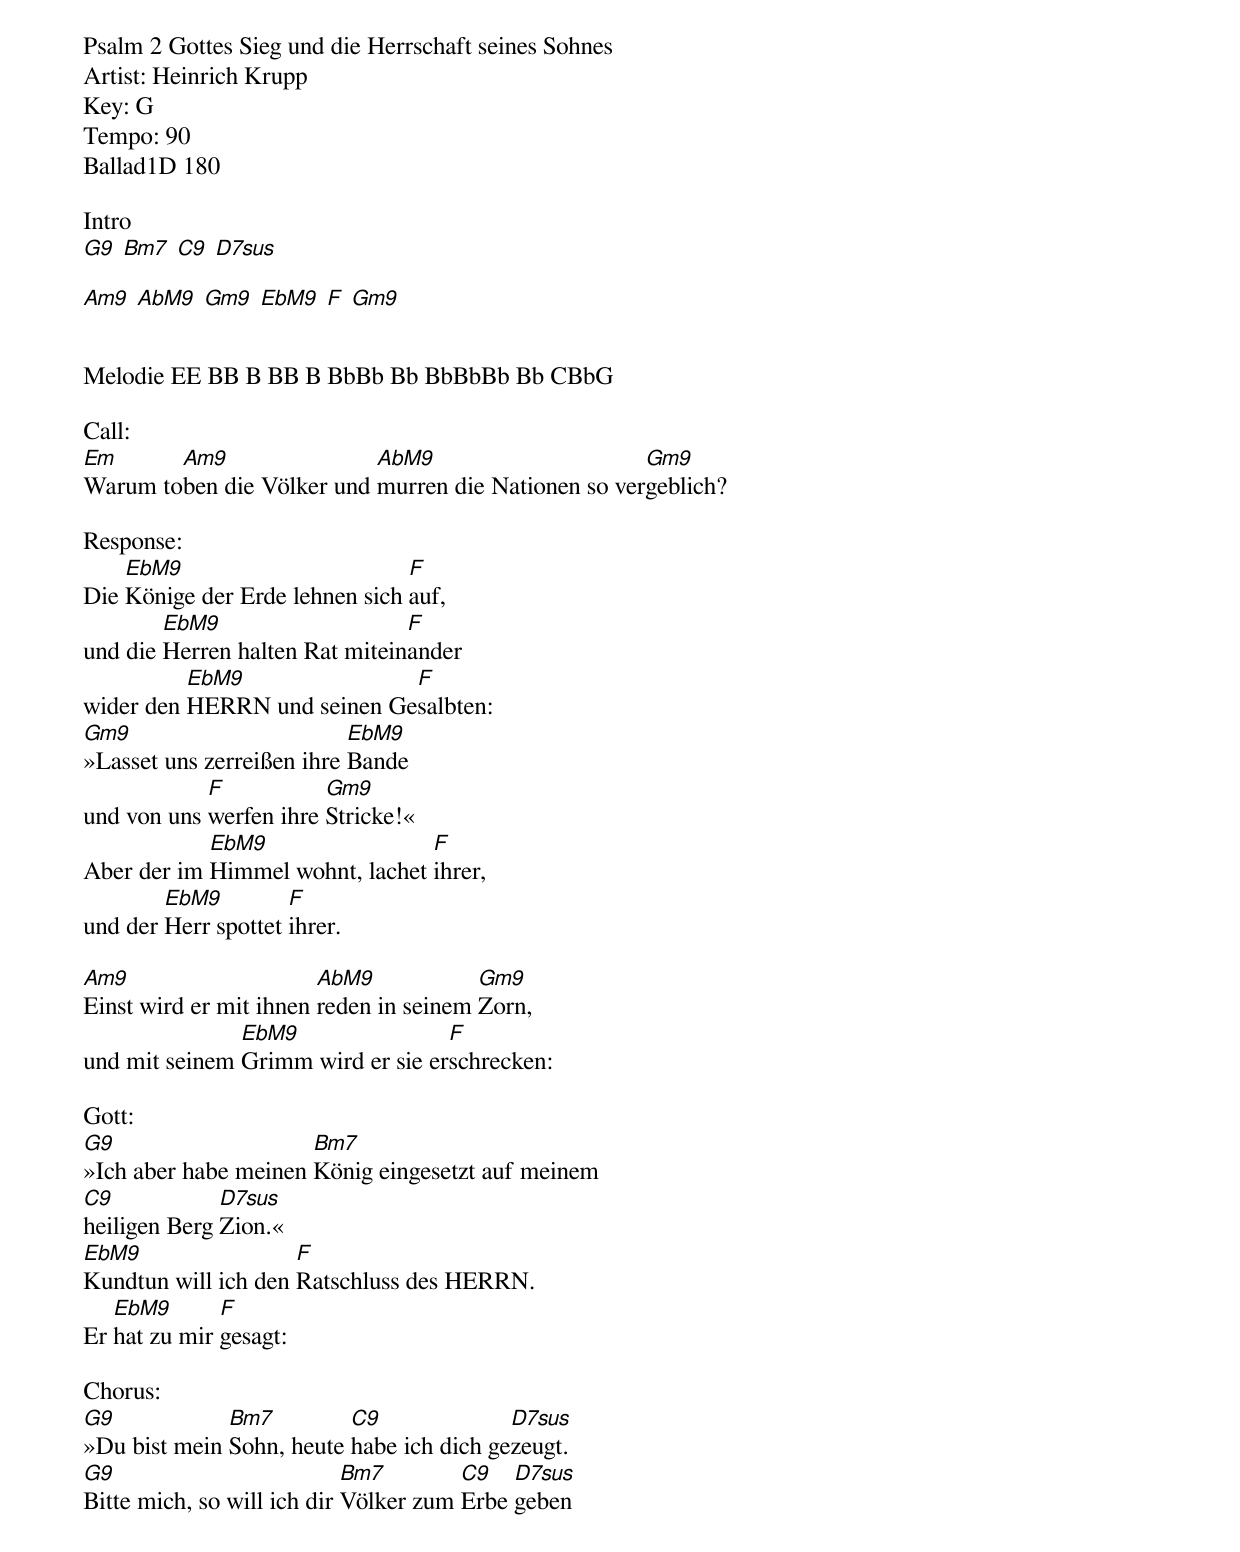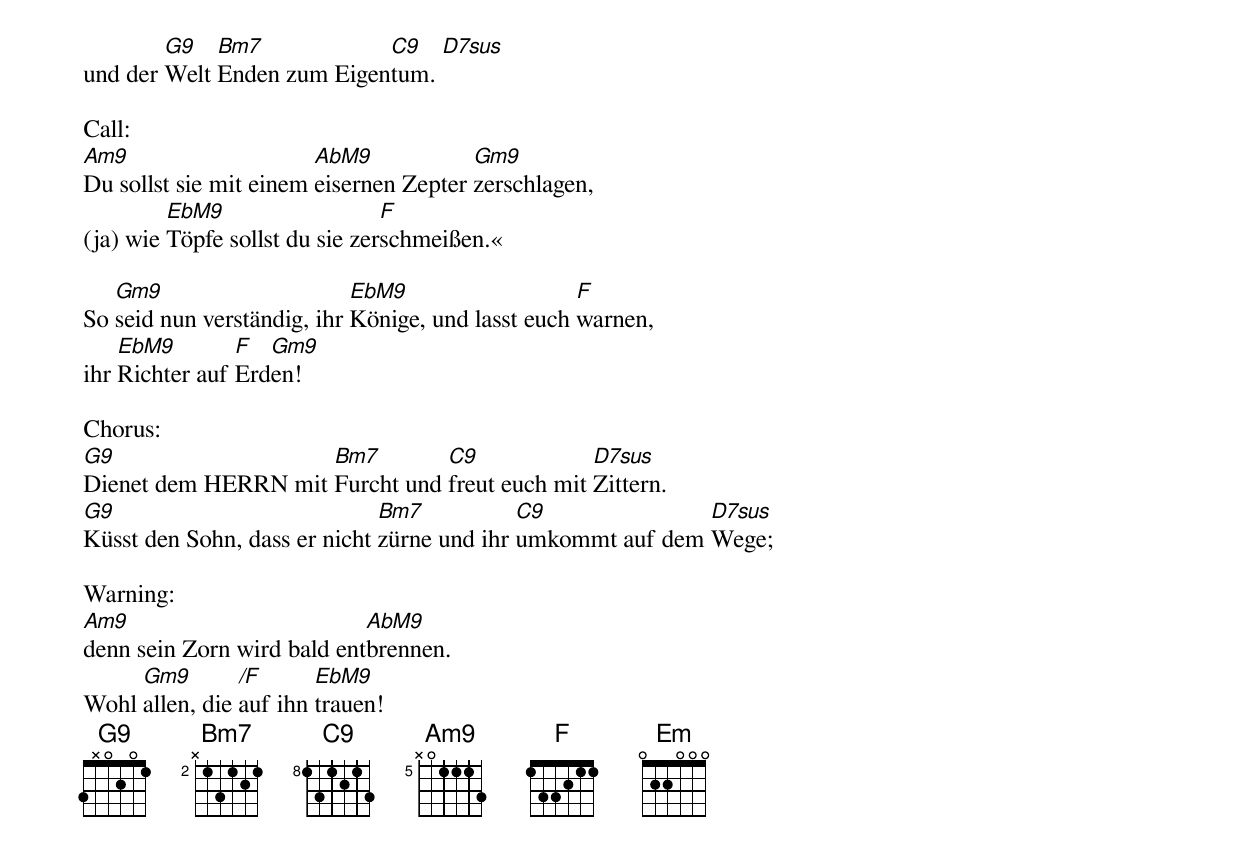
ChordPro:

Psalm 2 Gottes Sieg und die Herrschaft seines Sohnes
Artist: Heinrich Krupp
Key: G
Tempo: 90
Ballad1D 180

Intro
[G9] [Bm7] [C9] [D7sus]

[Am9] [AbM9] [Gm9] [EbM9] [F] [Gm9]


Melodie EE BB B BB B BbBb Bb BbBbBb Bb CBbG

Call:
[Em]Warum to[Am9]ben die Völker und [AbM9]murren die Nationen so ver[Gm9]geblich?

Response:
Die [EbM9]Könige der Erde lehnen sich [F]auf,
und die [EbM9]Herren halten Rat mitein[F]ander
wider den [EbM9]HERRN und seinen Ge[F]salbten:
[Gm9]»Lasset uns zerreißen ihre [EbM9]Bande
und von uns [F]werfen ihre [Gm9]Stricke!«
Aber der im [EbM9]Himmel wohnt, lachet [F]ihrer,
und der [EbM9]Herr spottet [F]ihrer.

[Am9]Einst wird er mit ihnen [AbM9]reden in seinem [Gm9]Zorn,
und mit seinem [EbM9]Grimm wird er sie er[F]schrecken:

Gott:
[G9]»Ich aber habe meinen [Bm7]König eingesetzt auf meinem
[C9]heiligen Berg [D7sus]Zion.«
[EbM9]Kundtun will ich den [F]Ratschluss des HERRN.
Er [EbM9]hat zu mir [F]gesagt:

Chorus:
[G9]»Du bist mein [Bm7]Sohn, heute [C9]habe ich dich ge[D7sus]zeugt.
[G9]Bitte mich, so will ich dir [Bm7]Völker zum [C9]Erbe [D7sus]geben
und der [G9]Welt [Bm7]Enden zum Eigen[C9]tum. [D7sus]

Call:
[Am9]Du sollst sie mit einem [AbM9]eisernen Zepter [Gm9]zerschlagen,
(ja) wie [EbM9]Töpfe sollst du sie zer[F]schmeißen.«

So [Gm9]seid nun verständig, ihr [EbM9]Könige, und lasst euch [F]warnen,
ihr [EbM9]Richter auf [F]Erd[Gm9]en!

Chorus:
[G9]Dienet dem HERRN mit [Bm7]Furcht und [C9]freut euch mit [D7sus]Zittern.
[G9]Küsst den Sohn, dass er nicht [Bm7]zürne und ihr [C9]umkommt auf dem [D7sus]Wege;

Warning:
[Am9]denn sein Zorn wird bald ent[AbM9]brennen.
Wohl [Gm9]allen, die [/F]auf ihn [EbM9]trauen!
